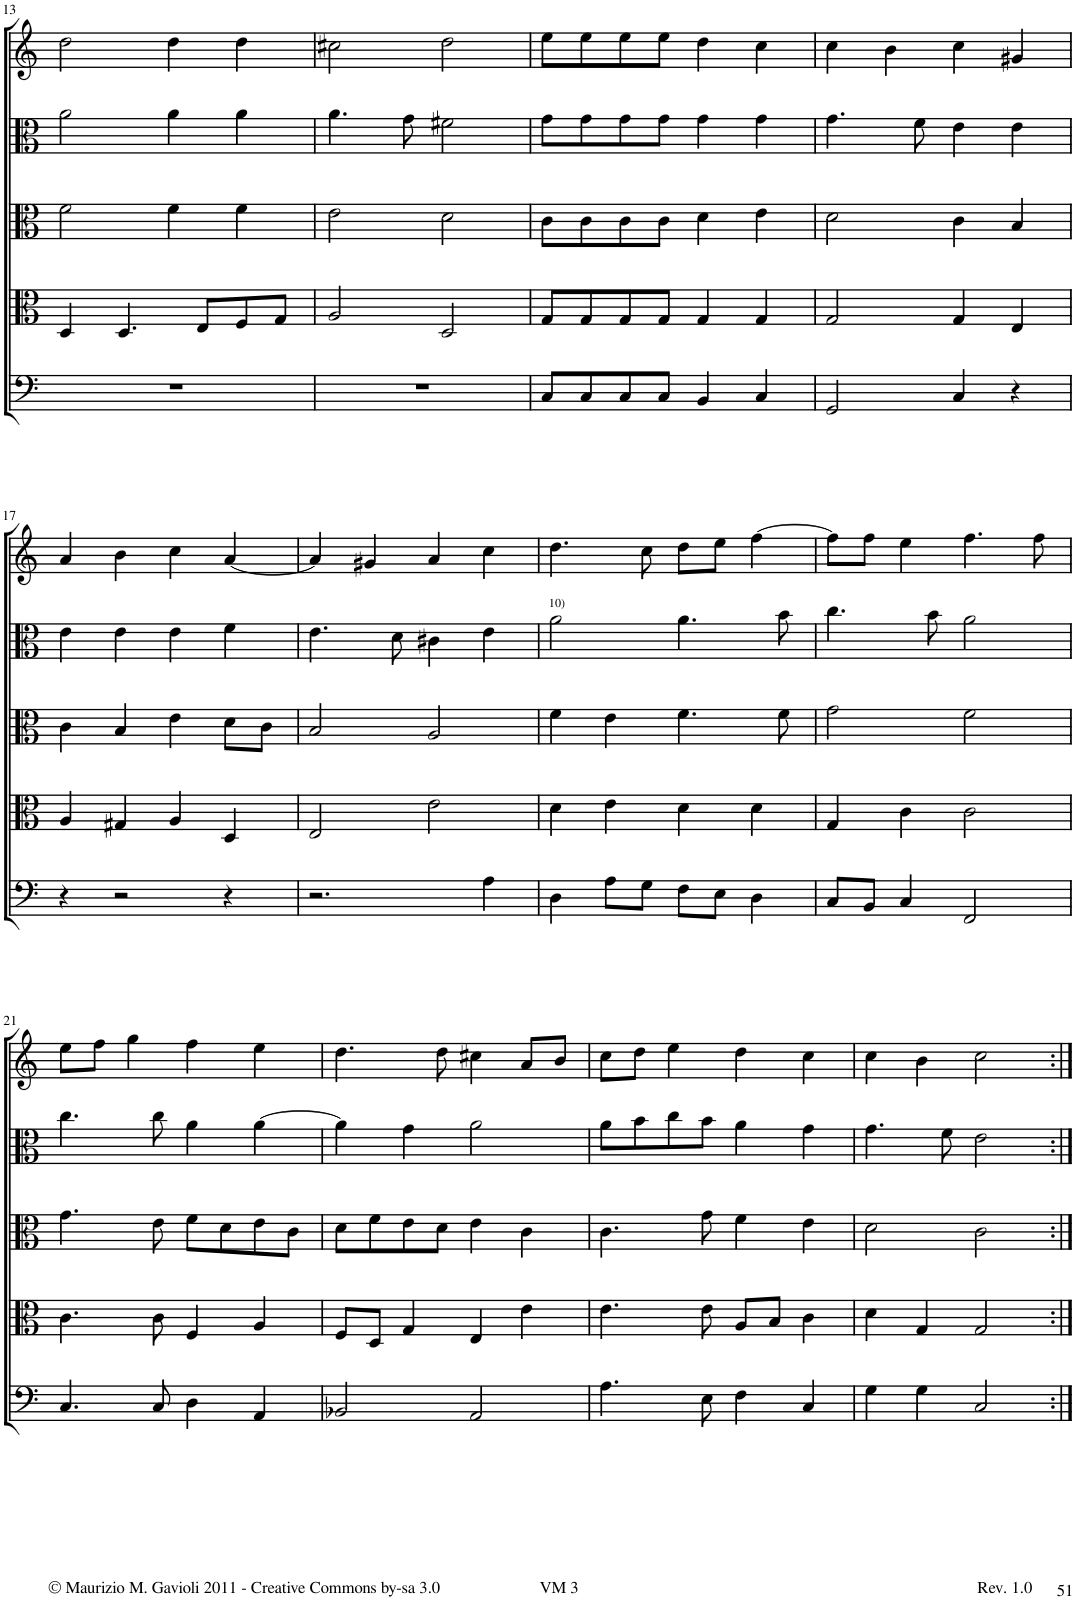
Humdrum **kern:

**kern	**kern	**kern	**kern	**kern
*part5	*part4	*part3	*part2	*part1
*staff5	*staff4	*staff3	*staff2	*staff1
*I"Trombone	*I"Trombone	*I"Trombone	*I"C Trumpet	*I"C Trumpet
*I'Trb	*I'Trb	*I'Trb	*I'Tpt	*I'Tpt
!!LO:PB:g=z
*clefF4	*clefC3	*clefC3	*clefC3	*clefG2
*k[]	*k[]	*k[]	*k[]	*k[]
*M4/4	*M4/4	*M4/4	*M4/4	*M4/4
*met(c)	*met(c)	*met(c)	*met(c)	*met(c)
=13	=13	=13	=13	=13
1r	4D/	2f\	2a\	2dd\
.	4.D/	.	.	.
.	.	4f\	4a\	4dd\
.	8E/L	.	.	.
.	8F/	4f\	4a\	4dd\
.	8G/J	.	.	.
=14	=14	=14	=14	=14
1r	2A/	2e\	4.a\	2cc#X\
.	.	.	8g\	.
.	2D/	2d\	2f#X\	2dd\
=15	=15	=15	=15	=15
8C/L	8G/L	8c\L	8g\L	8ee\L
8C/	8G/	8c\	8g\	8ee\
8C/	8G/	8c\	8g\	8ee\
8C/J	8G/J	8c\J	8g\J	8ee\J
4BB/	4G/	4d\	4g\	4dd\
4C/	4G/	4e\	4g\	4cc\
=16	=16	=16	=16	=16
2GG/	2G/	2d\	4.g\	4cc\
.	.	.	.	4b\
.	.	.	8f\	.
4C/	4G/	4c\	4e\	4cc\
4r	4E/	4B/	4e\	4g#X/
!!LO:LB:g=z
=17	=17	=17	=17	=17
4r	4A/	4c\	4e\	4a/
2r	4G#X/	4B/	4e\	4b\
.	4A/	4e\	4e\	4cc\
4r	4D/	8d\L	4f\	[4a/
.	.	8c\J	.	.
=18	=18	=18	=18	=18
2.r	2E/	2B/	4.e\	4a/]
.	.	.	.	4g#X/
.	.	.	8d\	.
.	2e\	2A/	4c#X\	4a/
4A\	.	.	4e\	4cc\
=19	=19	=19	=19	=19
!	!	!	!LO:TX:a:t=10)	!
4D\	4d\	4f\	2a\	4.dd\
8A\L	4e\	4e\	.	.
8G\J	.	.	.	8cc\
8F\L	4d\	4.f\	4.a\	8dd\L
8E\J	.	.	.	8ee\J
4D\	4d\	.	.	[4ff\
.	.	8f\	8b\	.
=20	=20	=20	=20	=20
8C/L	4G/	2g\	4.cc\	8ff\L]
8BB/J	.	.	.	8ff\J
4C/	4c\	.	.	4ee\
.	.	.	8b\	.
2FF/	2c\	2f\	2a\	4.ff\
.	.	.	.	8ff\
!!LO:LB:g=z
=21	=21	=21	=21	=21
4.C/	4.c\	4.g\	4.cc\	8ee\L
.	.	.	.	8ff\J
.	.	.	.	4gg\
8C/	8c\	8e\	8cc\	.
4D\	4F/	8f\L	4a\	4ff\
.	.	8d\	.	.
4AA/	4A/	8e\	[4a\	4ee\
.	.	8c\J	.	.
=22	=22	=22	=22	=22
2BB-X/	8F/L	8d\L	4a\]	4.dd\
.	8D/J	8f\	.	.
.	4G/	8e\	4g\	.
.	.	8d\J	.	8dd\
2AA/	4E/	4e\	2a\	4cc#X\
.	4e\	4c\	.	8a/L
.	.	.	.	8b/J
=23	=23	=23	=23	=23
4.A\	4.e\	4.c\	8a\L	8cc\L
.	.	.	8b\	8dd\J
.	.	.	8cc\	4ee\
8E\	8e\	8g\	8b\J	.
4F\	8A/L	4f\	4a\	4dd\
.	8B/J	.	.	.
4C/	4c\	4e\	4g\	4cc\
=24	=24	=24	=24	=24
4G\	4d\	2d\	4.g\	4cc\
4G\	4G/	.	.	4b\
.	.	.	8f\	.
2C/	2G/	2c\	2e\	2cc\
=:|!	=:|!	=:|!	=:|!	=:|!
*-	*-	*-	*-	*-
